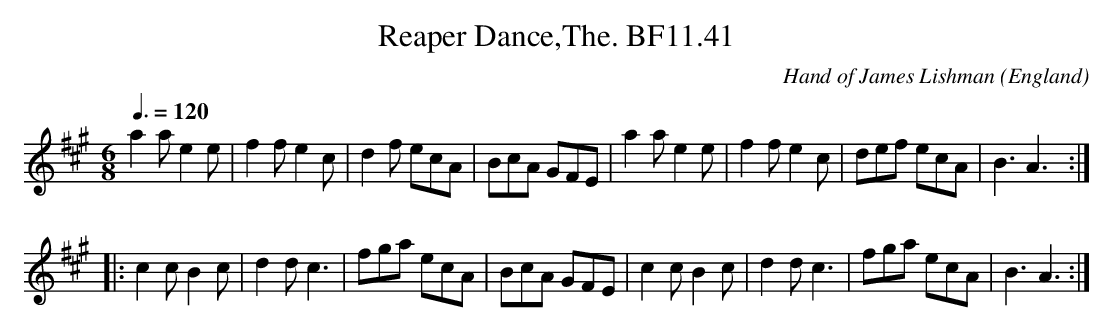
X:1
T:Reaper Dance,The. BF11.41
C:Hand of James Lishman
M:6/8
O:England
Q:3/8=120
K:A
a2ae2e|f2fe2c|d2f ecA|BcA GFE|\
a2ae2e|f2fe2c|def ecA|B3A3:|!
|:c2cB2c|d2dc3|fga ecA|BcA GFE|\
c2cB2c|d2dc3|fga ecA|B3A3:|
